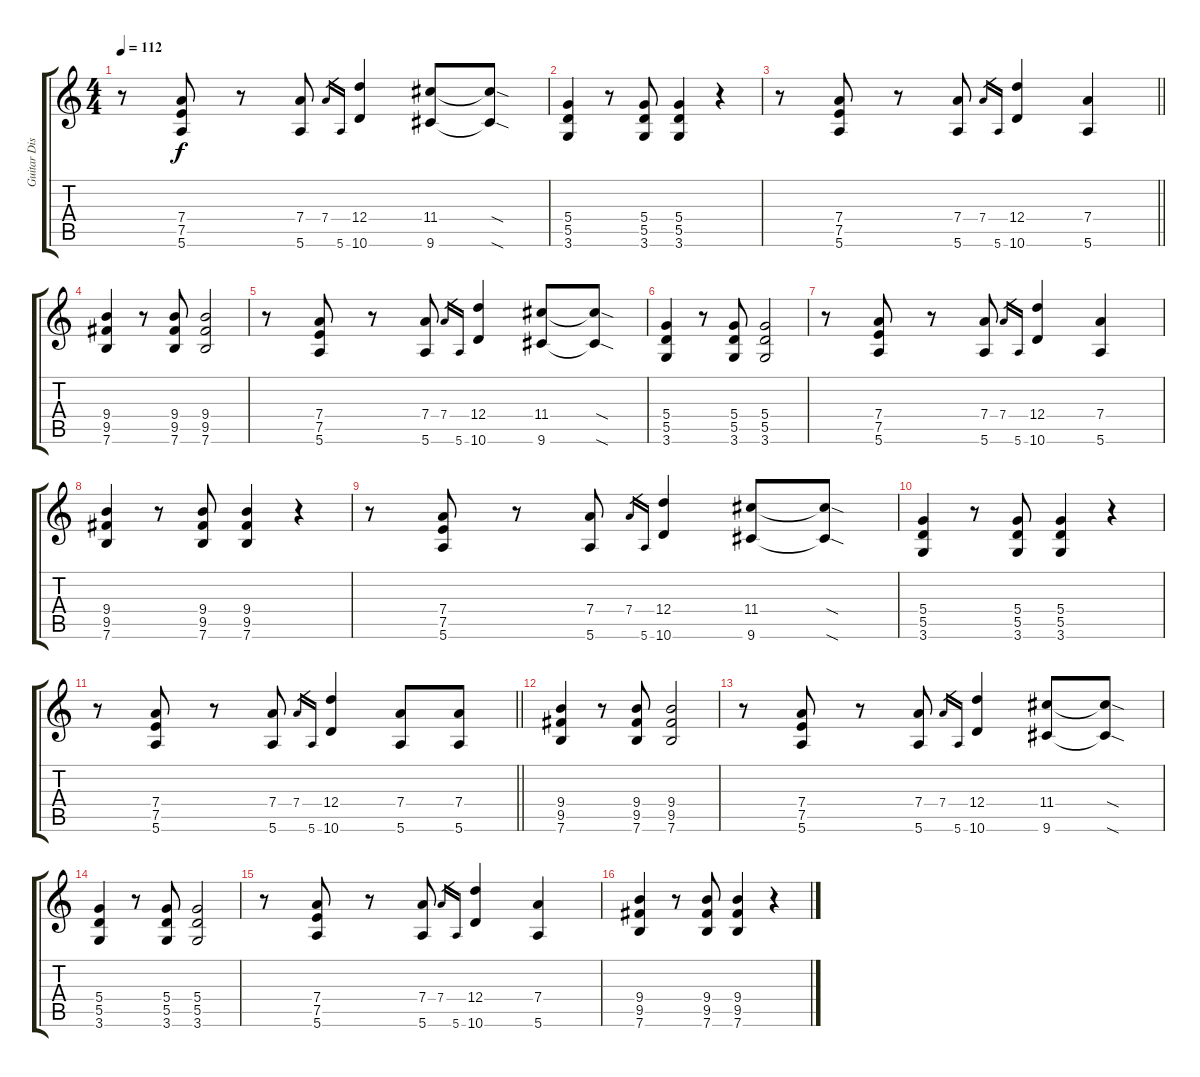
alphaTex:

\track ("Guitar Distorsi" "Guitar Dis") {instrument distortionguitar}
\staff {score tabs}
\tuning (E4 B3 G3 D3 A2 E2) {hide}
\ts (4 4)
\tempo 112
\clef g2
\ks c
r.8{dy f} (7.4 7.5 5.6).8 r.8 (7.4 5.6).8 7.4.16{gr} 5.6.16{gr} (12.4 10.6).4 (11.4 9.6).8 (11.4{sod t} 9.6{sod t}).8 |
(5.4 5.5 3.6).4 r.8 (5.4 5.5 3.6).8 (5.4 5.5 3.6).4 r.4 |
\barLineRight lightlight
r.8 (7.4 7.5 5.6).8 r.8 (7.4 5.6).8 7.4.16{gr} 5.6.16{gr} (12.4 10.6).4 (7.4 5.6).4 |
\section ("" "")
(9.4 9.5 7.6).4 r.8 (9.4 9.5 7.6).8 (9.4 9.5 7.6).2 |
r.8 (7.4 7.5 5.6).8 r.8 (7.4 5.6).8 7.4.16{gr} 5.6.16{gr} (12.4 10.6).4 (11.4 9.6).8 (11.4{sod t} 9.6{sod t}).8 |
(5.4 5.5 3.6).4 r.8 (5.4 5.5 3.6).8 (5.4 5.5 3.6).2 |
r.8 (7.4 7.5 5.6).8 r.8 (7.4 5.6).8 7.4.16{gr} 5.6.16{gr} (12.4 10.6).4 (7.4 5.6).4 |
(9.4 9.5 7.6).4 r.8 (9.4 9.5 7.6).8 (9.4 9.5 7.6).4 r.4 |
r.8 (7.4 7.5 5.6).8 r.8 (7.4 5.6).8 7.4.16{gr} 5.6.16{gr} (12.4 10.6).4 (11.4 9.6).8 (11.4{sod t} 9.6{sod t}).8 |
(5.4 5.5 3.6).4 r.8 (5.4 5.5 3.6).8 (5.4 5.5 3.6).4 r.4 |
\barLineRight lightlight
r.8 (7.4 7.5 5.6).8 r.8 (7.4 5.6).8 7.4.16{gr} 5.6.16{gr} (12.4 10.6).4 (7.4 5.6).8 (7.4 5.6).8 |
\section ("" "")
(9.4 9.5 7.6).4 r.8 (9.4 9.5 7.6).8 (9.4 9.5 7.6).2 |
r.8 (7.4 7.5 5.6).8 r.8 (7.4 5.6).8 7.4.16{gr} 5.6.16{gr} (12.4 10.6).4 (11.4 9.6).8 (11.4{sod t} 9.6{sod t}).8 |
(5.4 5.5 3.6).4 r.8 (5.4 5.5 3.6).8 (5.4 5.5 3.6).2 |
r.8 (7.4 7.5 5.6).8 r.8 (7.4 5.6).8 7.4.16{gr} 5.6.16{gr} (12.4 10.6).4 (7.4 5.6).4 |
(9.4 9.5 7.6).4 r.8 (9.4 9.5 7.6).8 (9.4 9.5 7.6).4 r.4
